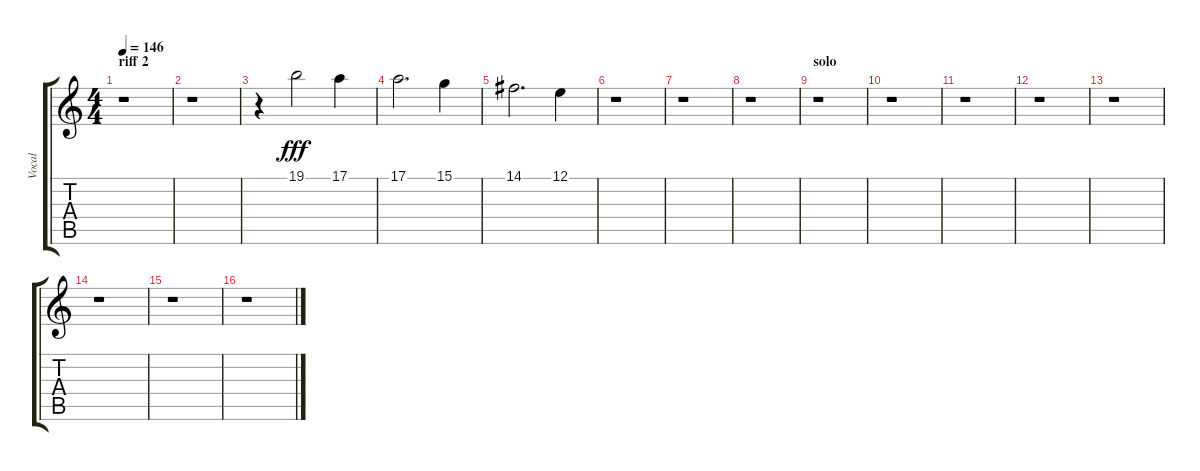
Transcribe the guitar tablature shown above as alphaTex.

\track ("Vocal" "Vocal") {instrument choiraahs}
\staff {score tabs}
\tuning (E4 B3 G3 D3 A2 E2) {hide}
\ts (4 4)
\section ("" "riff 2")
\tempo 146
\clef g2
\ks c
r.1{dy fff} |
r.1 |
r.4 19.1.2 17.1.4 |
17.1.2{d} 15.1.4 |
14.1.2{d} 12.1.4 |
r.1 |
r.1 |
r.1 |
\section ("" "solo")
r.1 |
r.1 |
r.1 |
r.1 |
r.1 |
r.1 |
r.1 |
r.1
